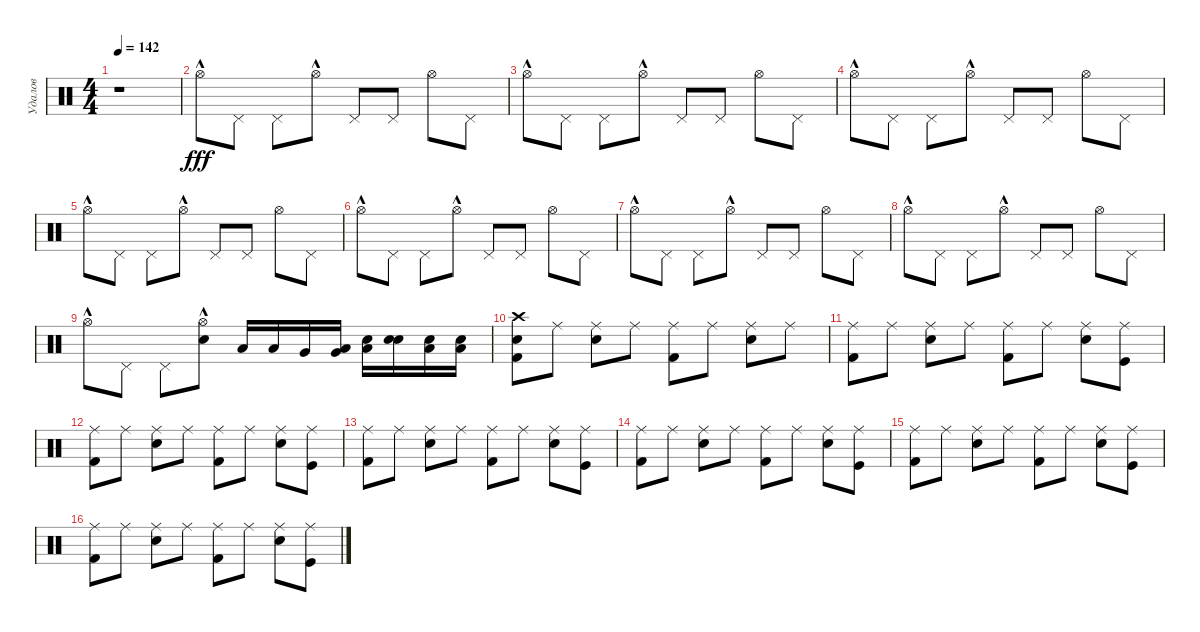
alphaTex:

\track ("Удалов" "Удалов") {instrument percussion}
\staff {score}
\articulation defaults
\ts (4 4)
\tempo 142
\clef neutral
\ks c
r.1{dy fff} |
"Hi-Hat (open)"{hac}.8 "Pedal Hi-Hat (hit)".8 "Pedal Hi-Hat (hit)".8 "Hi-Hat (open)"{hac}.8 "Pedal Hi-Hat (hit)".8 "Pedal Hi-Hat (hit)".8 "Hi-Hat (open)".8 "Pedal Hi-Hat (hit)".8 |
"Hi-Hat (open)"{hac}.8 "Pedal Hi-Hat (hit)".8 "Pedal Hi-Hat (hit)".8 "Hi-Hat (open)"{hac}.8 "Pedal Hi-Hat (hit)".8 "Pedal Hi-Hat (hit)".8 "Hi-Hat (open)".8 "Pedal Hi-Hat (hit)".8 |
"Hi-Hat (open)"{hac}.8 "Pedal Hi-Hat (hit)".8 "Pedal Hi-Hat (hit)".8 "Hi-Hat (open)"{hac}.8 "Pedal Hi-Hat (hit)".8 "Pedal Hi-Hat (hit)".8 "Hi-Hat (open)".8 "Pedal Hi-Hat (hit)".8 |
"Hi-Hat (open)"{hac}.8 "Pedal Hi-Hat (hit)".8 "Pedal Hi-Hat (hit)".8 "Hi-Hat (open)"{hac}.8 "Pedal Hi-Hat (hit)".8 "Pedal Hi-Hat (hit)".8 "Hi-Hat (open)".8 "Pedal Hi-Hat (hit)".8 |
"Hi-Hat (open)"{hac}.8 "Pedal Hi-Hat (hit)".8 "Pedal Hi-Hat (hit)".8 "Hi-Hat (open)"{hac}.8 "Pedal Hi-Hat (hit)".8 "Pedal Hi-Hat (hit)".8 "Hi-Hat (open)".8 "Pedal Hi-Hat (hit)".8 |
"Hi-Hat (open)"{hac}.8 "Pedal Hi-Hat (hit)".8 "Pedal Hi-Hat (hit)".8 "Hi-Hat (open)"{hac}.8 "Pedal Hi-Hat (hit)".8 "Pedal Hi-Hat (hit)".8 "Hi-Hat (open)".8 "Pedal Hi-Hat (hit)".8 |
"Hi-Hat (open)"{hac}.8 "Pedal Hi-Hat (hit)".8 "Pedal Hi-Hat (hit)".8 "Hi-Hat (open)"{hac}.8 "Pedal Hi-Hat (hit)".8 "Pedal Hi-Hat (hit)".8 "Hi-Hat (open)".8 "Pedal Hi-Hat (hit)".8 |
"Hi-Hat (open)"{hac}.8 "Pedal Hi-Hat (hit)".8 "Pedal Hi-Hat (hit)".8 ("Snare (hit) 2" "Hi-Hat (open)"{hac}).8 "Low Tom (hit)".16 "Low Tom (hit)".16 "Very Low Tom (hit)".16 ("Very Low Tom (hit)" "Low Tom (hit)").16 ("Low Tom (hit)" "Snare (hit) 2").16 ("Snare (hit) 2" "Electric Snare (hit)").16 ("Low Tom (hit)" "Snare (hit) 2").16 ("Low Tom (hit)" "Snare (hit) 2").16 |
("Crash high (hit)" "Snare (hit) 2" "Kick (hit) 2").8 "Ride (middle)".8 ("Snare (hit) 2" "Ride (middle)").8 "Ride (middle)".8 ("Ride (middle)" "Kick (hit) 2").8 "Ride (middle)".8 ("Snare (hit) 2" "Ride (middle)").8 "Ride (middle)".8 |
("Ride (middle)" "Kick (hit) 2").8 "Ride (middle)".8 ("Snare (hit) 2" "Ride (middle)").8 "Ride (middle)".8 ("Kick (hit) 2" "Ride (middle)").8 "Ride (middle)".8 ("Snare (hit) 2" "Ride (middle)").8 ("Kick (hit)" "Ride (middle)").8 |
("Ride (middle)" "Kick (hit) 2").8 "Ride (middle)".8 ("Snare (hit) 2" "Ride (middle)").8 "Ride (middle)".8 ("Kick (hit) 2" "Ride (middle)").8 "Ride (middle)".8 ("Snare (hit) 2" "Ride (middle)").8 ("Kick (hit)" "Ride (middle)").8 |
("Ride (middle)" "Kick (hit) 2").8 "Ride (middle)".8 ("Snare (hit) 2" "Ride (middle)").8 "Ride (middle)".8 ("Kick (hit) 2" "Ride (middle)").8 "Ride (middle)".8 ("Snare (hit) 2" "Ride (middle)").8 ("Kick (hit)" "Ride (middle)").8 |
("Ride (middle)" "Kick (hit) 2").8 "Ride (middle)".8 ("Snare (hit) 2" "Ride (middle)").8 "Ride (middle)".8 ("Kick (hit) 2" "Ride (middle)").8 "Ride (middle)".8 ("Snare (hit) 2" "Ride (middle)").8 ("Kick (hit)" "Ride (middle)").8 |
("Ride (middle)" "Kick (hit) 2").8 "Ride (middle)".8 ("Snare (hit) 2" "Ride (middle)").8 "Ride (middle)".8 ("Kick (hit) 2" "Ride (middle)").8 "Ride (middle)".8 ("Snare (hit) 2" "Ride (middle)").8 ("Kick (hit)" "Ride (middle)").8 |
("Ride (middle)" "Kick (hit) 2").8 "Ride (middle)".8 ("Snare (hit) 2" "Ride (middle)").8 "Ride (middle)".8 ("Kick (hit) 2" "Ride (middle)").8 "Ride (middle)".8 ("Snare (hit) 2" "Ride (middle)").8 ("Kick (hit)" "Ride (middle)").8
